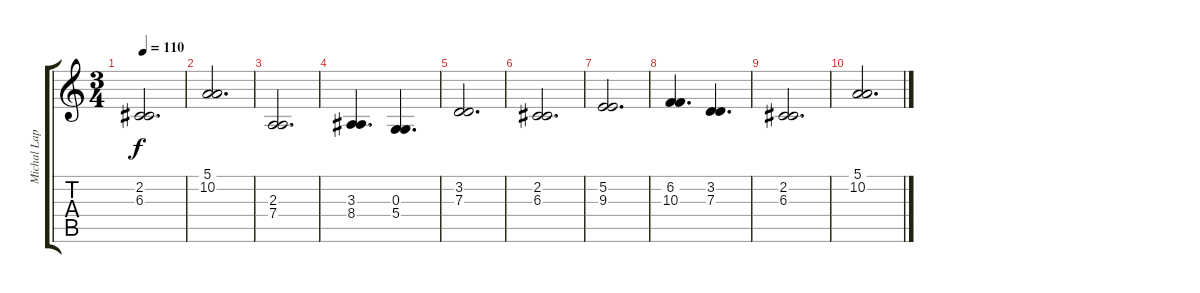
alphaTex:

\track ("Michal Lapaj/Overdubs" "Michal Lap") {instrument stringensemble1}
\staff {score tabs}
\tuning (E4 B3 G3 D3 A2 E2) {hide}
\ts (3 4)
\tempo 110
\clef g2
\ks c
(2.2 6.3).2{d dy f} |
(5.1 10.2).2{d} |
(2.3 7.4).2{d volume 16} |
(3.3 8.4).4{d} (0.3 5.4).4{d} |
(3.2 7.3).2{d} |
(2.2 6.3).2{d} |
(5.2 9.3).2{d} |
(6.2 10.3).4{d} (3.2 7.3).4{d} |
(2.2 6.3).2{d} |
(5.1 10.2).2{d}
